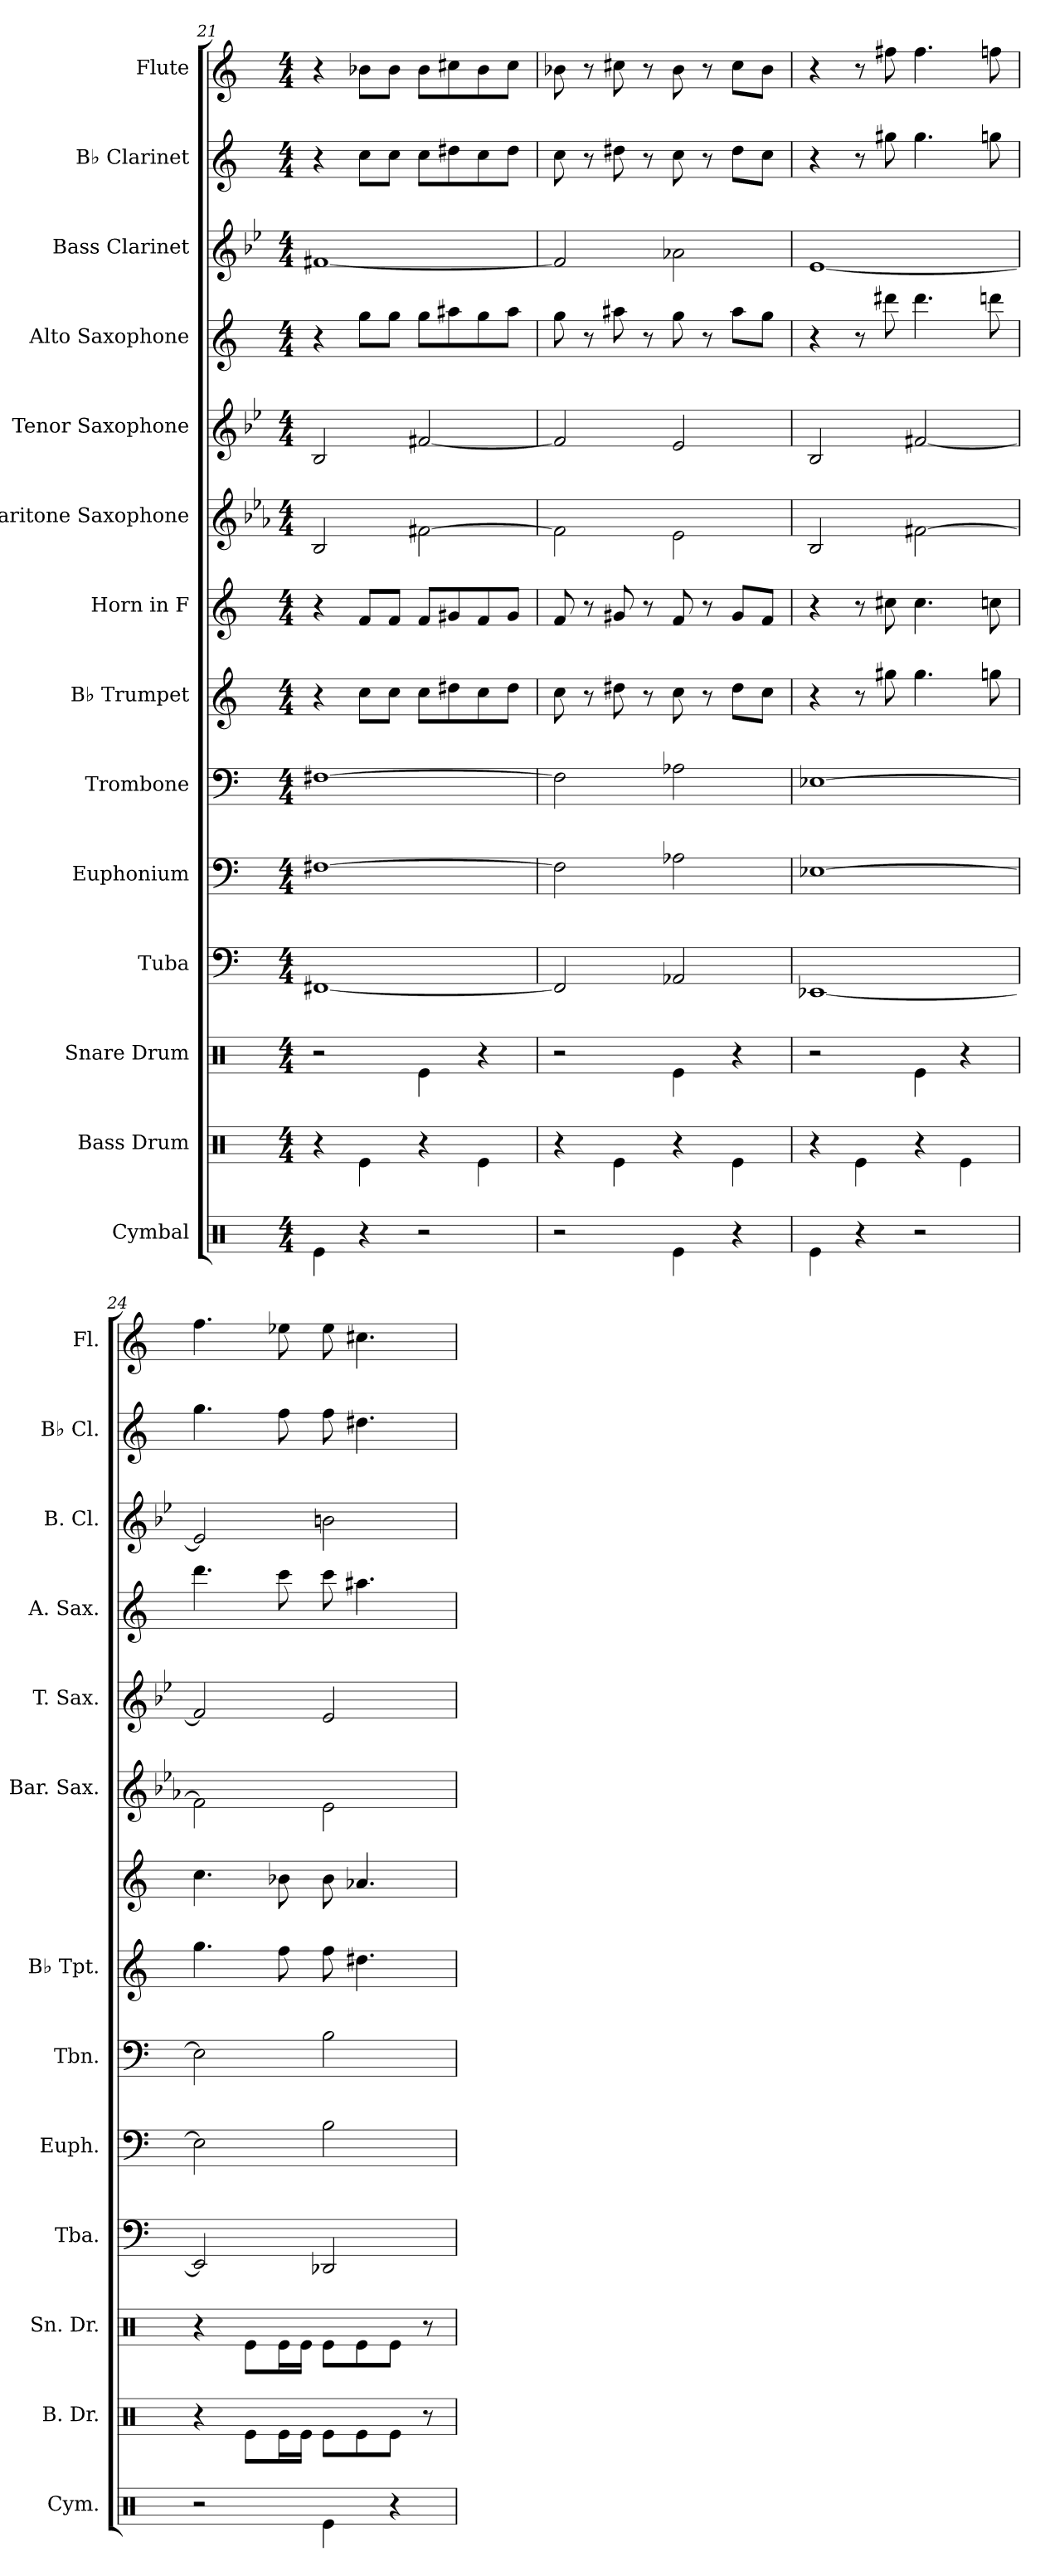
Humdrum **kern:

**kern	**kern	**kern	**kern	**kern	**kern	**kern	**kern	**kern	**kern	**kern	**kern	**kern	**kern
*part14	*part13	*part12	*part11	*part10	*part9	*part8	*part7	*part6	*part5	*part4	*part3	*part2	*part1
*staff14	*staff13	*staff12	*staff11	*staff10	*staff9	*staff8	*staff7	*staff6	*staff5	*staff4	*staff3	*staff2	*staff1
*I"Cymbal	*I"Bass Drum	*I"Snare Drum	*I"Tuba	*I"Euphonium	*I"Trombone	*I"B♭ Trumpet	*I"Horn in F	*I"Baritone Saxophone	*I"Tenor Saxophone	*I"Alto Saxophone	*I"Bass Clarinet	*I"B♭ Clarinet	*I"Flute
*I'Cym.	*I'B. Dr.	*I'Sn. Dr.	*I'Tba.	*I'Euph.	*I'Tbn.	*I'B♭ Tpt.	*	*I'Bar. Sax.	*I'T. Sax.	*I'A. Sax.	*I'B. Cl.	*I'B♭ Cl.	*I'Fl.
*clefX	*clefX	*clefX	*clefF4	*clefF4	*clefF4	*clefG2	*clefG2	*clefG2	*clefG2	*clefG2	*clefG2	*clefG2	*clefG2
*	*	*	*	*	*	*ITrd1c2	*ITrd4c7	*ITrd12c21	*ITrd8c14	*ITrd5c9	*ITrd8c14	*ITrd1c2	*
*k[]	*k[]	*k[]	*k[]	*k[]	*k[]	*k[b-e-]	*k[b-]	*k[b-e-a-]	*k[b-e-]	*k[b-e-a-]	*k[b-e-]	*k[b-e-]	*k[]
*M4/4	*M4/4	*M4/4	*M4/4	*M4/4	*M4/4	*M4/4	*M4/4	*M4/4	*M4/4	*M4/4	*M4/4	*M4/4	*M4/4
=21	=21	=21	=21	=21	=21	=21	=21	=21	=21	=21	=21	=21	=21
4Re\	4r	2r	[1FF#X	[1F#X	[1F#X	4r	4r	2BB-/	2BB-/	4r	[1F#X	4r	4r
4r	4Re\	.	.	.	.	8b-\L	8B-/L	.	.	8b-\L	.	8b-\L	8b-X\L
.	.	.	.	.	.	8b-\J	8B-/J	.	.	8b-\J	.	8b-\J	8b-\J
2r	4r	4Re\	.	.	.	8b-\L	8B-/L	[2F#X\	[2F#X/	8b-\L	.	8b-\L	8b-\L
.	.	.	.	.	.	8cc#X\	8c#X/	.	.	8cc#X\	.	8cc#X\	8cc#X\
.	4Re\	4r	.	.	.	8b-\	8B-/	.	.	8b-\	.	8b-\	8b-\
.	.	.	.	.	.	8cc#\J	8c#/J	.	.	8cc#\J	.	8cc#\J	8cc#\J
=22	=22	=22	=22	=22	=22	=22	=22	=22	=22	=22	=22	=22	=22
2r	4r	2r	2FF#/]	2F#\]	2F#\]	8b-\	8B-/	2F#\]	2F#/]	8b-\	2F#/]	8b-\	8b-X\
.	.	.	.	.	.	8r	8r	.	.	8r	.	8r	8r
.	4Re\	.	.	.	.	8cc#X\	8c#X/	.	.	8cc#X\	.	8cc#X\	8cc#X\
.	.	.	.	.	.	8r	8r	.	.	8r	.	8r	8r
4Re\	4r	4Re\	2AA-X/	2A-X\	2A-X\	8b-\	8B-/	2E-\	2E-/	8b-\	2A-X\	8b-\	8b-\
.	.	.	.	.	.	8r	8r	.	.	8r	.	8r	8r
4r	4Re\	4r	.	.	.	8cc#\L	8c#/L	.	.	8cc#\L	.	8cc#\L	8cc#\L
.	.	.	.	.	.	8b-\J	8B-/J	.	.	8b-\J	.	8b-\J	8b-\J
!!LO:PB:g=z
=23	=23	=23	=23	=23	=23	=23	=23	=23	=23	=23	=23	=23	=23
4Re\	4r	2r	[1EE-X	[1E-X	[1E-X	4r	4r	2BB-/	2BB-/	4r	[1E-	4r	4r
4r	4Re\	.	.	.	.	8r	8r	.	.	8r	.	8r	8r
.	.	.	.	.	.	8ff#X\	8f#X\	.	.	8ff#X\	.	8ff#X\	8ff#X\
2r	4r	4Re\	.	.	.	4.ff#\	4.f#\	[2F#X\	[2F#X/	4.ff#\	.	4.ff#\	4.ff#\
.	4Re\	4r	.	.	.	.	.	.	.	.	.	.	.
.	.	.	.	.	.	8ffn\	8fn\	.	.	8ffn\	.	8ffn\	8ffn\
=24	=24	=24	=24	=24	=24	=24	=24	=24	=24	=24	=24	=24	=24
2r	4r	4r	2EE-/]	2E-\]	2E-\]	4.ff\	4.f\	2F#\]	2F#/]	4.ff\	2E-/]	4.ff\	4.ff\
.	8Re\L	8Re\L	.	.	.	.	.	.	.	.	.	.	.
.	16Re\L	16Re\L	.	.	.	8ee-\	8e-X\	.	.	8ee-\	.	8ee-\	8ee-X\
.	16Re\JJ	16Re\JJ	.	.	.	.	.	.	.	.	.	.	.
4Re\	8Re\L	8Re\L	2DD-X/	2B\	2B\	8ee-\	8e-\	2E-\	2E-/	8ee-\	2Bn\	8ee-\	8ee-\
.	8Re\	8Re\	.	.	.	4.cc#X\	4.d-X/	.	.	4.cc#X\	.	4.cc#X\	4.cc#X\
4r	8Re\J	8Re\J	.	.	.	.	.	.	.	.	.	.	.
.	8r	8r	.	.	.	.	.	.	.	.	.	.	.
=	=	=	=	=	=	=	=	=	=	=	=	=	=
*-	*-	*-	*-	*-	*-	*-	*-	*-	*-	*-	*-	*-	*-
